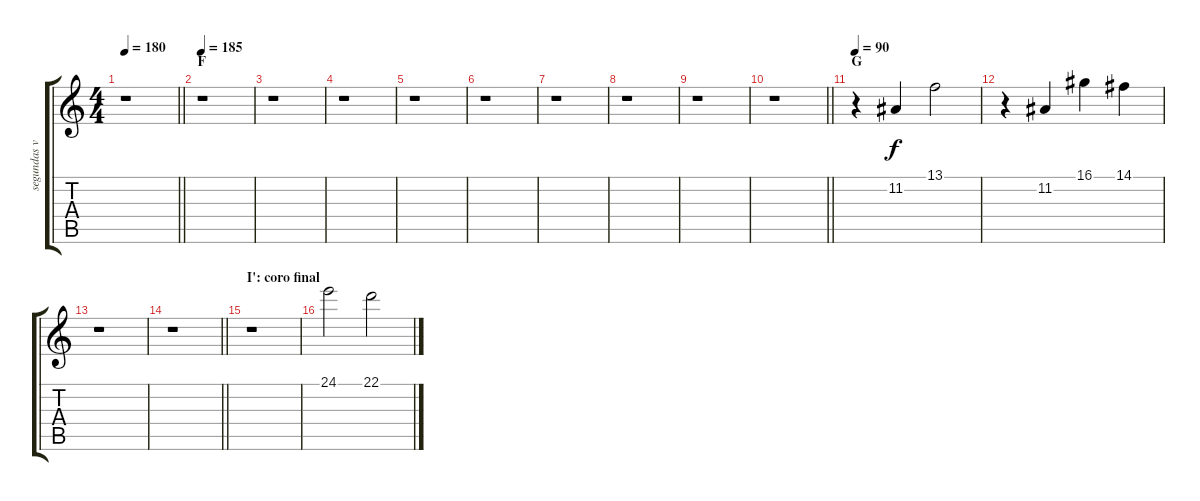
\track ("segundas voces(altas)" "segundas v") {instrument lead6voice}
\staff {score tabs}
\tuning (E4 B3 G3 D3 A2 E2) {hide}
\ts (4 4)
\tempo 180
\clef g2
\barLineRight lightlight
\ks c
r.1{dy f} |
\section ("" "F")
\tempo 185
r.1 |
r.1 |
r.1 |
r.1 |
r.1 |
r.1 |
r.1 |
r.1 |
\barLineRight lightlight
r.1 |
\section ("" "G")
\tempo 90
r.4 11.2.4 13.1.2 |
r.4 11.2.4 16.1.4 14.1.4 |
r.1 |
\barLineRight lightlight
r.1 |
\section ("" "I': coro final")
r.1 |
24.1.2 22.1.2
